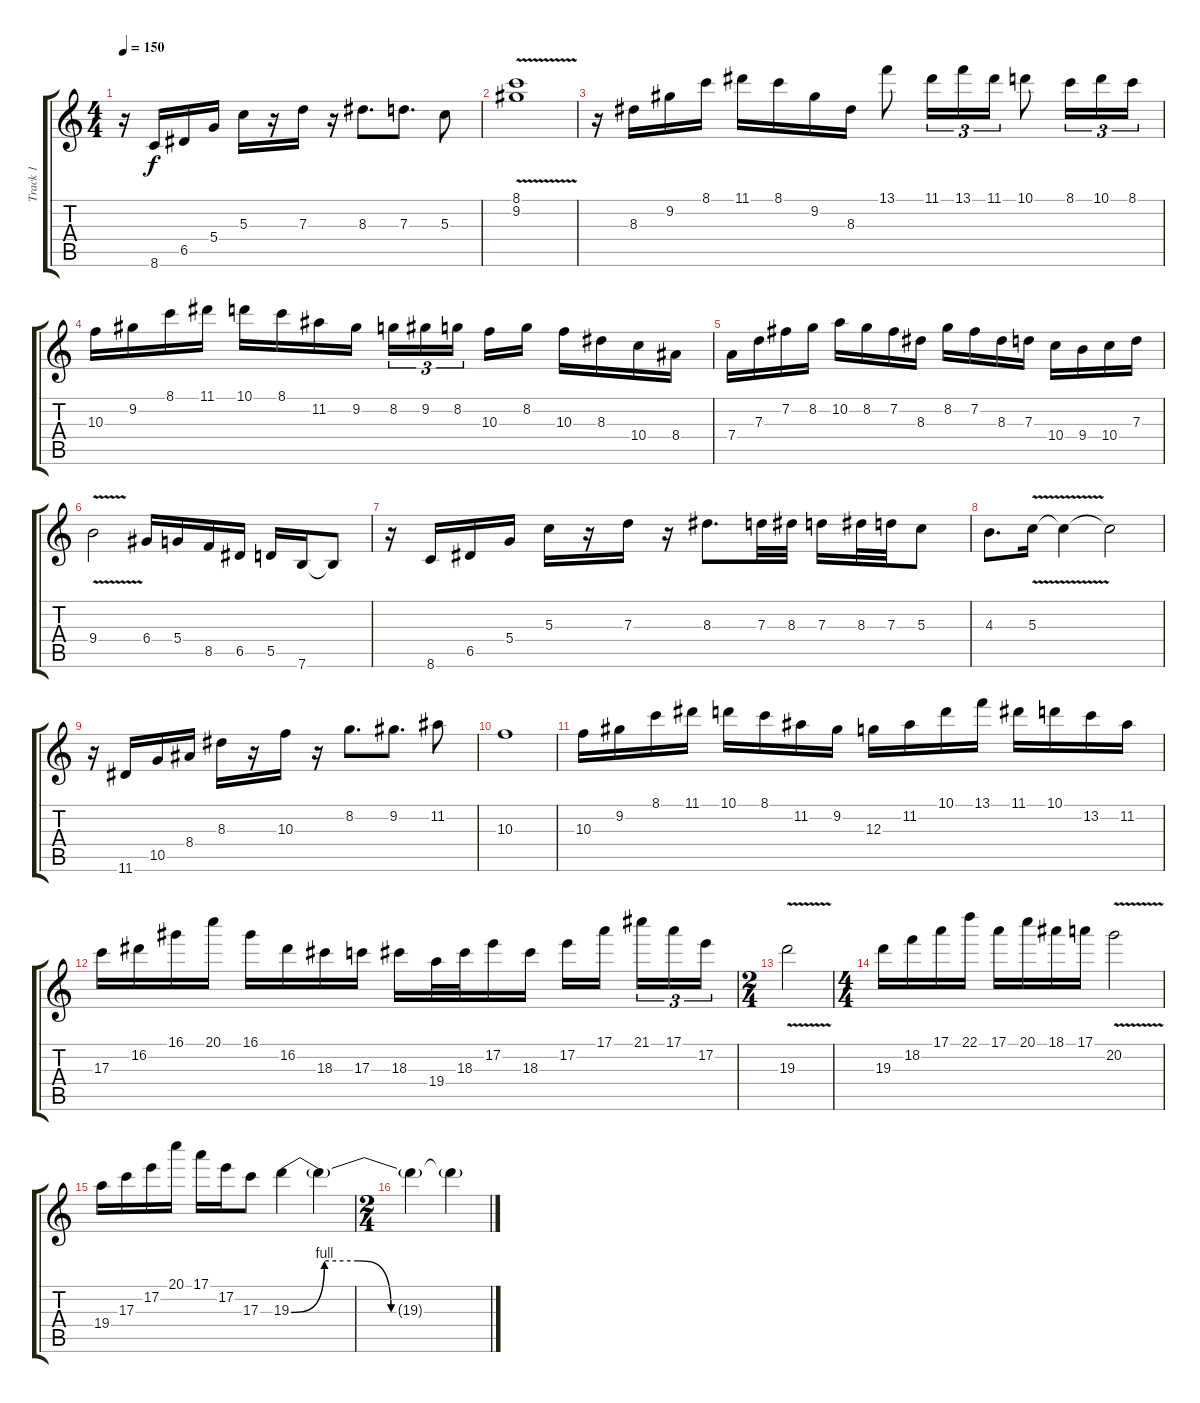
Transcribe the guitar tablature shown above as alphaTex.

\track ("Track 1" "Track 1") {instrument distortionguitar}
\staff {score tabs}
\tuning (E4 B3 G3 D3 A2 E2) {hide}
\ts (4 4)
\tempo 150
\clef g2
\ks c
r.16{dy f} 8.6.16 6.5.16 5.4.16 5.3.16 r.16 7.3.16 r.16 8.3.8{d} 7.3.8{d} 5.3.8 |
(8.1{v} 9.2{v}).1 |
r.16 8.3.16 9.2.16 8.1.16 11.1.16 8.1.16 9.2.16 8.3.16 13.1.8 11.1.16{tu (3 2)} 13.1.16{tu (3 2)} 11.1.16{tu (3 2)} 10.1.8 8.1.16{tu (3 2)} 10.1.16{tu (3 2)} 8.1.16{tu (3 2)} |
10.3.16 9.2.16 8.1.16 11.1.16 10.1.16 8.1.16 11.2.16 9.2.16 8.2.16{tu (3 2)} 9.2.16{tu (3 2)} 8.2.16{tu (3 2) beam splitsecondary} 10.3.16 8.2.16 10.3.16 8.3.16 10.4.16 8.4.16 |
7.4.16 7.3.16 7.2.16 8.2.16 10.2.16 8.2.16 7.2.16 8.3.16 8.2.16 7.2.16 8.3.16 7.3.16 10.4.16 9.4.16 10.4.16 7.3.16 |
9.4{v}.2 6.4.16 5.4.16 8.5.16 6.5.16 5.5.16 7.6.16 7.6{t}.8 |
r.16 8.6.16 6.5.16 5.4.16 5.3.16 r.16 7.3.16 r.16 8.3.8{d} 7.3.32 8.3.32 7.3.16 8.3.32 7.3.32 5.3.8 |
4.3.8{d} 5.3{v}.16 5.3{t}.4 5.3{t}.2 |
r.16 11.6.16 10.5.16 8.4.16 8.3.16 r.16 10.3.16 r.16 8.2.8{d} 9.2.8{d} 11.2.8 |
10.3.1 |
10.3.16 9.2.16 8.1.16 11.1.16 10.1.16 8.1.16 11.2.16 9.2.16 12.3.16 11.2.16 10.1.16 13.1.16 11.1.16 10.1.16 13.2.16 11.2.16 |
17.3.16 16.2.16 16.1.16 20.1.16 16.1.16 16.2.16 18.3.16 17.3.16 18.3.16 19.4.32 18.3.32 17.2.16 18.3.16 17.2.16 17.1.16{beam splitsecondary} 21.1.16{tu (3 2)} 17.1.16{tu (3 2)} 17.2.16{tu (3 2)} |
\ts (2 4)
19.3{v}.2 |
\ts (4 4)
19.3.16 18.2.16 17.1.16 22.1.16 17.1.16 20.1.16 18.1.16 17.1.16 20.2{v}.2 |
19.4.16 17.3.16 17.2.16 20.1.16 17.1.16 17.2.16 17.3.8 19.3{be (custom 0 0 10 4 20 4 30 0 60 0)}.4 19.3{t}.4 |
\ts (2 4)
19.3{t}.4 19.3{t}.4
